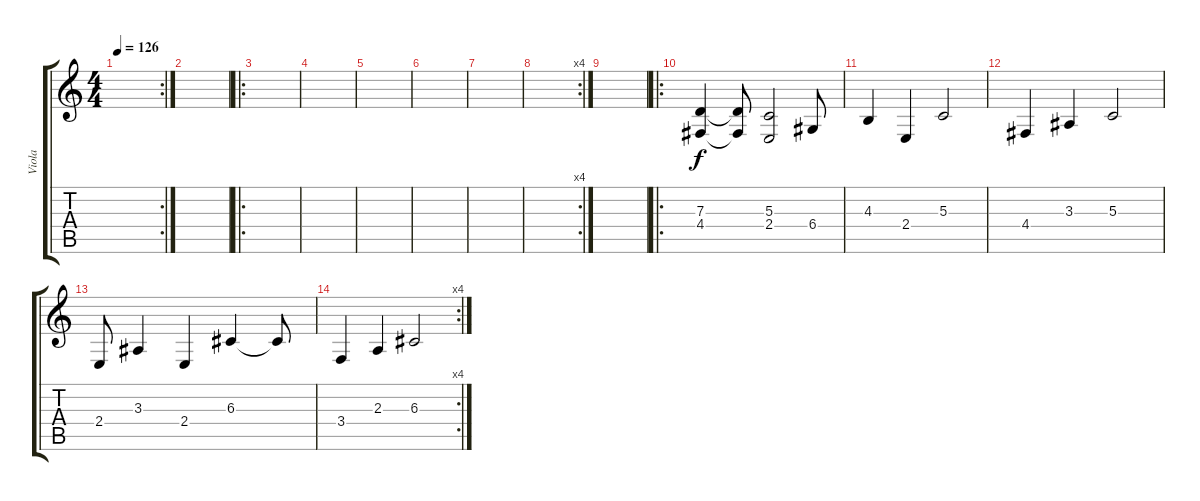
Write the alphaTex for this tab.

\track ("Viola" "Viola") {instrument viola}
\staff {score tabs}
\tuning (E4 B3 G3 D3 A2 E2) {hide}
\rc 2
\ts (4 4)
\tempo 126
\clef g2
\ks c
|
|
\ro
|
|
|
|
|
\rc 4
|
|
\ro
(7.3 4.4).4 (7.3{t} 4.4{t}).8 (5.3 2.4).2 6.4.8 |
4.3.4 2.4.4 5.3.2 |
4.4.4 3.3.4 5.3.2 |
2.4.8 3.3.4 2.4.4 6.3.4 6.3{t}.8 |
\rc 4
3.4.4 2.3.4 6.3.2
